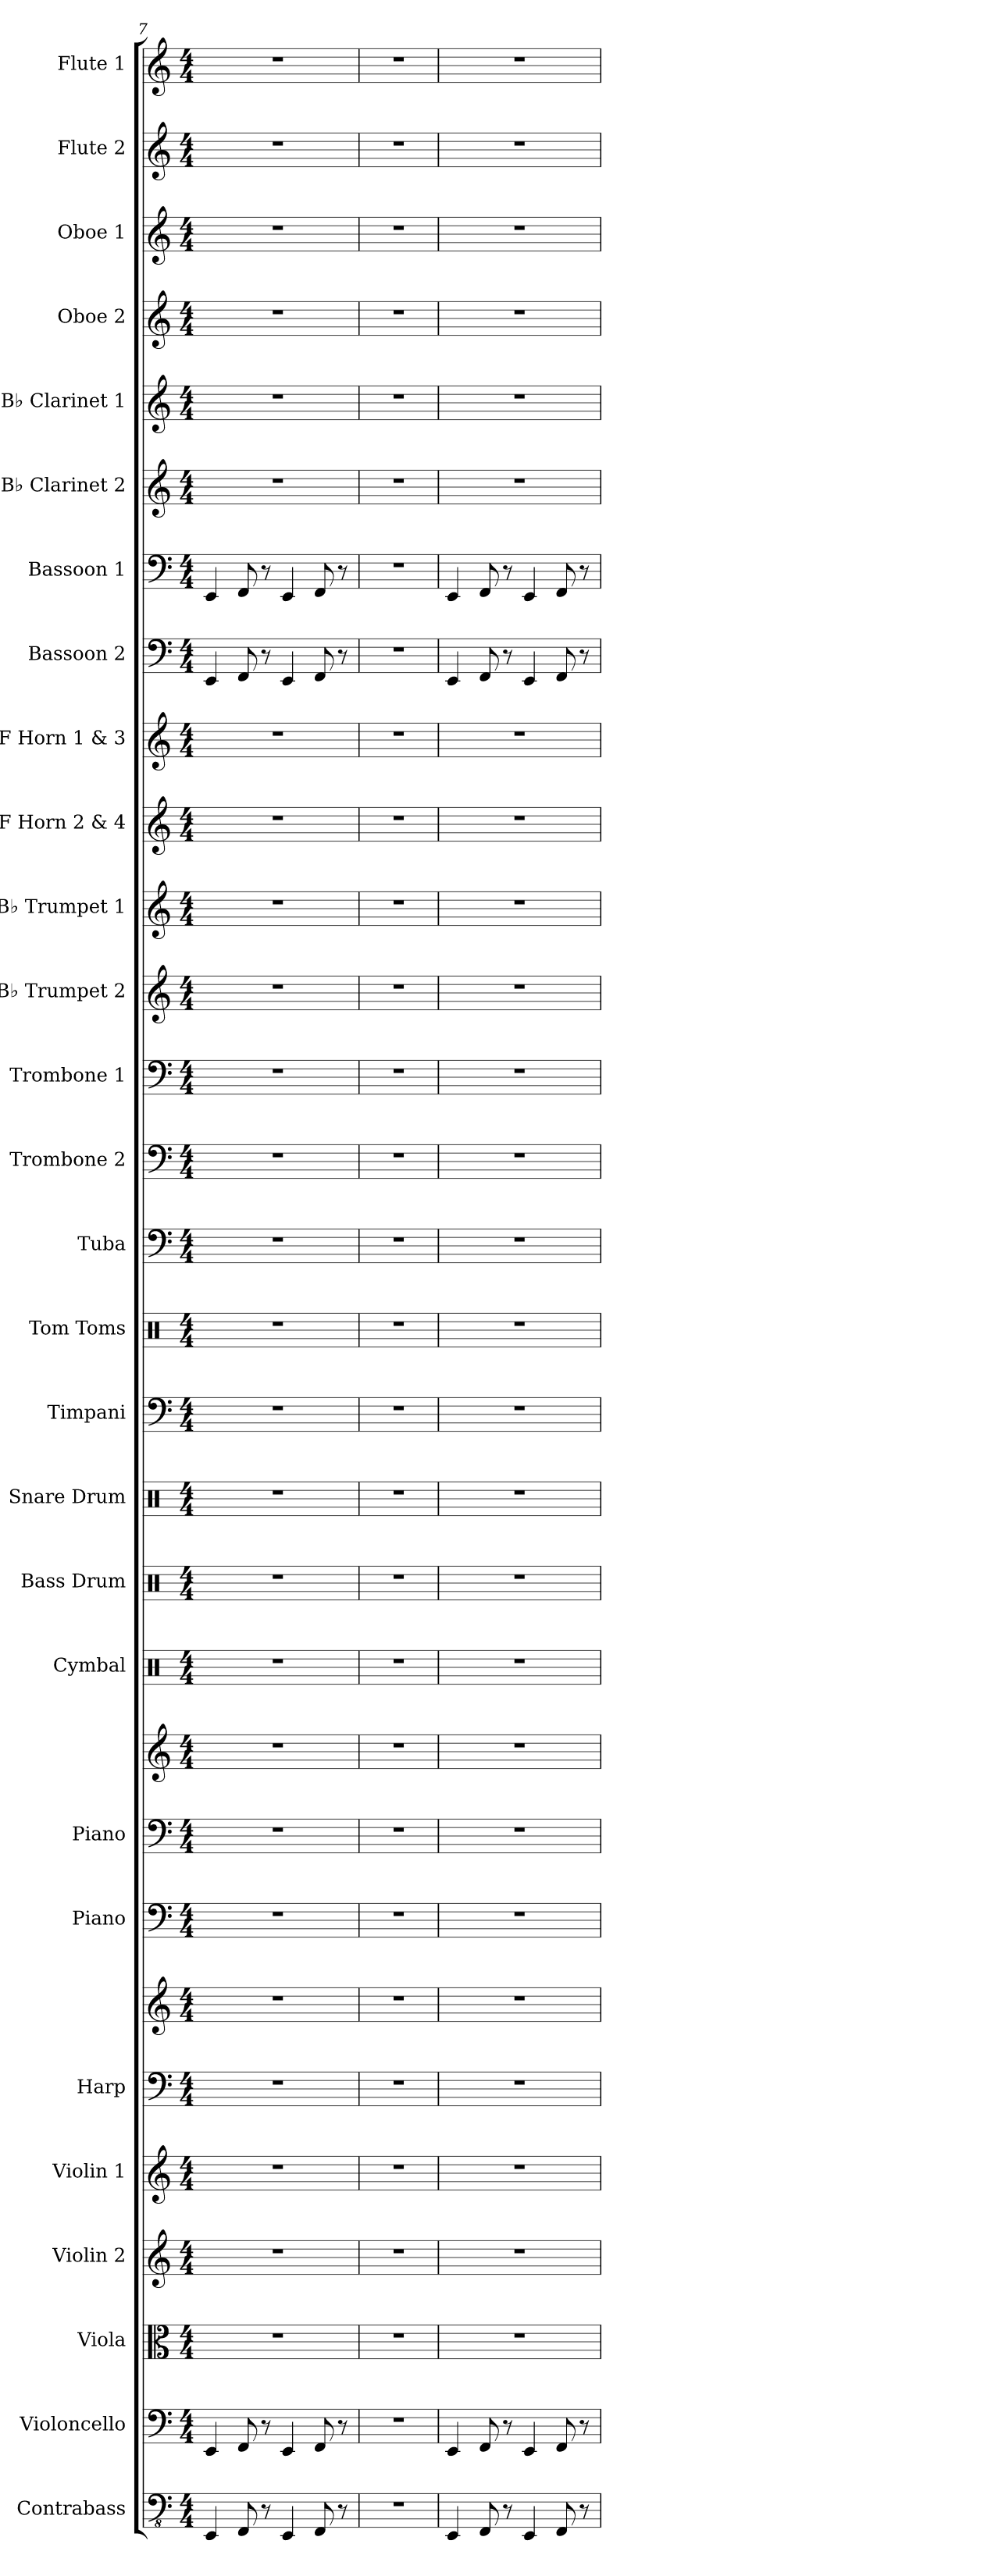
**kern	**kern	**kern	**kern	**kern	**kern	**kern	**kern	**kern	**kern	**kern	**kern	**kern	**kern	**kern	**kern	**kern	**kern	**kern	**kern	**kern	**kern	**kern	**kern	**kern	**kern	**kern	**kern	**kern	**kern
*part28	*part27	*part26	*part25	*part24	*part23	*part23	*part22	*part21	*part21	*part20	*part19	*part18	*part17	*part16	*part15	*part14	*part13	*part12	*part11	*part10	*part9	*part8	*part7	*part6	*part5	*part4	*part3	*part2	*part1
*staff30	*staff29	*staff28	*staff27	*staff26	*staff25	*staff24	*staff23	*staff22	*staff21	*staff20	*staff19	*staff18	*staff17	*staff16	*staff15	*staff14	*staff13	*staff12	*staff11	*staff10	*staff9	*staff8	*staff7	*staff6	*staff5	*staff4	*staff3	*staff2	*staff1
*I"Contrabass	*I"Violoncello	*I"Viola	*I"Violin 2	*I"Violin 1	*I"Harp	*	*I"Piano	*I"Piano	*	*I"Cymbal	*I"Bass Drum	*I"Snare Drum	*I"Timpani	*I"Tom Toms	*I"Tuba	*I"Trombone 2	*I"Trombone 1	*I"B♭ Trumpet 2	*I"B♭ Trumpet 1	*I"F Horn 2 &amp; 4	*I"F Horn 1 &amp; 3	*I"Bassoon 2	*I"Bassoon 1	*I"B♭ Clarinet 2	*I"B♭ Clarinet 1	*I"Oboe 2	*I"Oboe 1	*I"Flute 2	*I"Flute 1
*I'Cb.	*I'Vc.	*I'Vla.	*I'Vln. 2	*I'Vln. 1	*I'Hrp.	*	*I'Pno.	*I'Pno.	*	*I'Cym.	*I'B. Dr.	*I'Sn. Dr.	*I'Timp.	*I'Toms	*I'Tba.	*I'Tbn. 2	*I'Tbn. 1	*I'B♭ Tpt. 2	*I'B♭ Tpt. 1	*I'F Hn. 2 4	*I'F Hn. 1 3	*I'Bsn. 2	*I'Bsn. 1	*I'B♭ Cl. 2	*I'B♭ Cl. 1	*I'Ob. 2	*I'Ob. 1	*I'Fl. 2	*I'Fl. 1
*clefFv4	*clefF4	*clefC3	*clefG2	*clefG2	*clefF4	*clefG2	*clefF4	*clefF4	*clefG2	*clefX	*clefX	*clefX	*clefF4	*clefX	*clefF4	*clefF4	*clefF4	*clefG2	*clefG2	*clefG2	*clefG2	*clefF4	*clefF4	*clefG2	*clefG2	*clefG2	*clefG2	*clefG2	*clefG2
*	*	*	*	*	*	*	*	*	*	*	*	*	*	*	*	*	*	*ITrd1c2	*ITrd1c2	*ITrd4c7	*ITrd4c7	*	*	*ITrd1c2	*ITrd1c2	*	*	*	*
*k[]	*k[]	*k[]	*k[]	*k[]	*k[]	*k[]	*k[]	*k[]	*k[]	*k[]	*k[]	*k[]	*k[]	*k[]	*k[]	*k[]	*k[]	*k[b-e-]	*k[b-e-]	*k[b-]	*k[b-]	*k[]	*k[]	*k[b-e-]	*k[b-e-]	*k[]	*k[]	*k[]	*k[]
*M4/4	*M4/4	*M4/4	*M4/4	*M4/4	*M4/4	*M4/4	*M4/4	*M4/4	*M4/4	*M4/4	*M4/4	*M4/4	*M4/4	*M4/4	*M4/4	*M4/4	*M4/4	*M4/4	*M4/4	*M4/4	*M4/4	*M4/4	*M4/4	*M4/4	*M4/4	*M4/4	*M4/4	*M4/4	*M4/4
=7	=7	=7	=7	=7	=7	=7	=7	=7	=7	=7	=7	=7	=7	=7	=7	=7	=7	=7	=7	=7	=7	=7	=7	=7	=7	=7	=7	=7	=7
4EEE/	4EE/	1r	1r	1r	1r	1r	1r	1r	1r	1r	1r	1r	1r	1r	1r	1r	1r	1r	1r	1r	1r	4EE/	4EE/	1r	1r	1r	1r	1r	1r
8FFF/	8FF/	.	.	.	.	.	.	.	.	.	.	.	.	.	.	.	.	.	.	.	.	8FF/	8FF/	.	.	.	.	.	.
8r	8r	.	.	.	.	.	.	.	.	.	.	.	.	.	.	.	.	.	.	.	.	8r	8r	.	.	.	.	.	.
4EEE/	4EE/	.	.	.	.	.	.	.	.	.	.	.	.	.	.	.	.	.	.	.	.	4EE/	4EE/	.	.	.	.	.	.
8FFF/	8FF/	.	.	.	.	.	.	.	.	.	.	.	.	.	.	.	.	.	.	.	.	8FF/	8FF/	.	.	.	.	.	.
8r	8r	.	.	.	.	.	.	.	.	.	.	.	.	.	.	.	.	.	.	.	.	8r	8r	.	.	.	.	.	.
=8	=8	=8	=8	=8	=8	=8	=8	=8	=8	=8	=8	=8	=8	=8	=8	=8	=8	=8	=8	=8	=8	=8	=8	=8	=8	=8	=8	=8	=8
1r	1r	1r	1r	1r	1r	1r	1r	1r	1r	1r	1r	1r	1r	1r	1r	1r	1r	1r	1r	1r	1r	1r	1r	1r	1r	1r	1r	1r	1r
=9	=9	=9	=9	=9	=9	=9	=9	=9	=9	=9	=9	=9	=9	=9	=9	=9	=9	=9	=9	=9	=9	=9	=9	=9	=9	=9	=9	=9	=9
4EEE/	4EE/	1r	1r	1r	1r	1r	1r	1r	1r	1r	1r	1r	1r	1r	1r	1r	1r	1r	1r	1r	1r	4EE/	4EE/	1r	1r	1r	1r	1r	1r
8FFF/	8FF/	.	.	.	.	.	.	.	.	.	.	.	.	.	.	.	.	.	.	.	.	8FF/	8FF/	.	.	.	.	.	.
8r	8r	.	.	.	.	.	.	.	.	.	.	.	.	.	.	.	.	.	.	.	.	8r	8r	.	.	.	.	.	.
4EEE/	4EE/	.	.	.	.	.	.	.	.	.	.	.	.	.	.	.	.	.	.	.	.	4EE/	4EE/	.	.	.	.	.	.
8FFF/	8FF/	.	.	.	.	.	.	.	.	.	.	.	.	.	.	.	.	.	.	.	.	8FF/	8FF/	.	.	.	.	.	.
8r	8r	.	.	.	.	.	.	.	.	.	.	.	.	.	.	.	.	.	.	.	.	8r	8r	.	.	.	.	.	.
=	=	=	=	=	=	=	=	=	=	=	=	=	=	=	=	=	=	=	=	=	=	=	=	=	=	=	=	=	=
*-	*-	*-	*-	*-	*-	*-	*-	*-	*-	*-	*-	*-	*-	*-	*-	*-	*-	*-	*-	*-	*-	*-	*-	*-	*-	*-	*-	*-	*-
